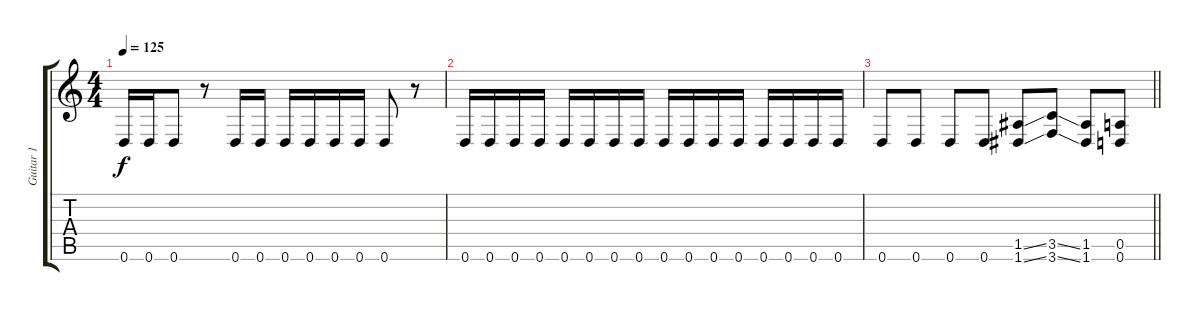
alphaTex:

\track ("Guitar 1" "Guitar 1") {instrument distortionguitar}
\staff {score tabs}
\tuning (E4 B3 G3 D3 A2 D2) {hide}
\ts (4 4)
\tempo 125
\clef g2
\ks c
0.6.16{dy f} 0.6.16 0.6.8 r.8 0.6.16 0.6.16 0.6.16 0.6.16 0.6.16 0.6.16 0.6.8 r.8 |
0.6.16 0.6.16 0.6.16 0.6.16 0.6.16 0.6.16 0.6.16 0.6.16 0.6.16 0.6.16 0.6.16 0.6.16 0.6.16 0.6.16 0.6.16 0.6.16 |
\barLineRight lightlight
0.6.8 0.6.8 0.6.8 0.6.8 (1.5{ss} 1.6{ss}).8 (3.5{ss} 3.6{ss}).8 (1.5 1.6).8 (0.5 0.6).8
